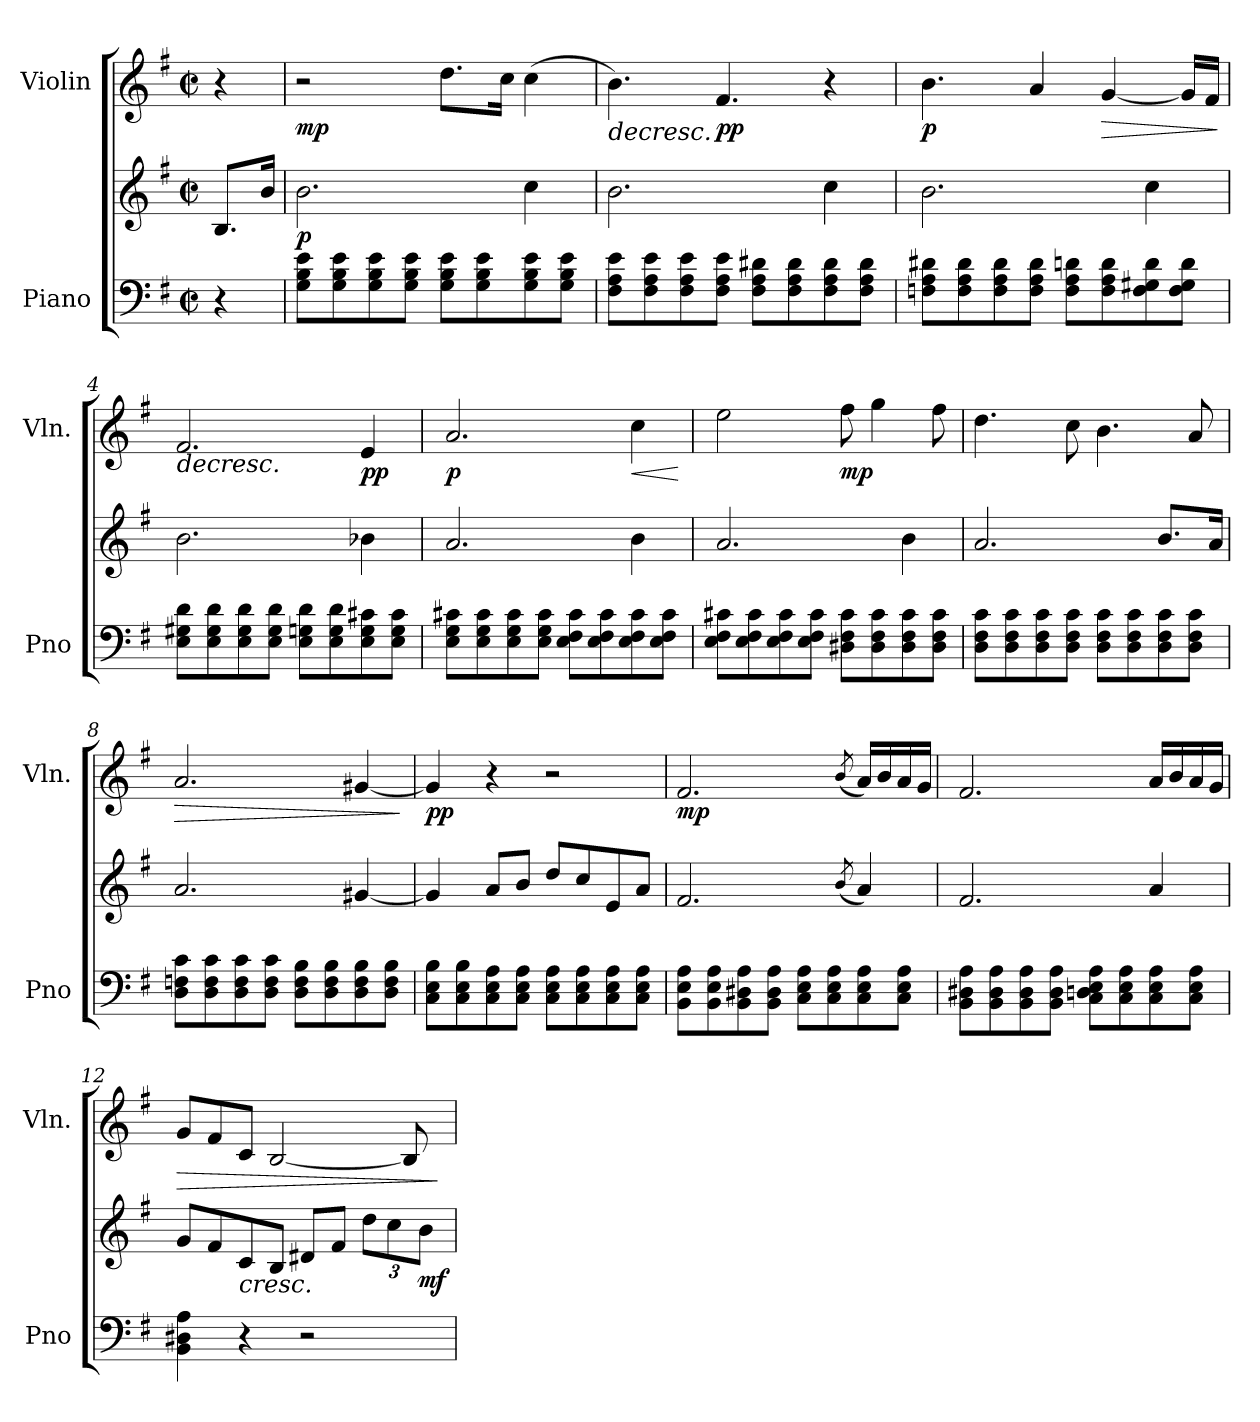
**kern	**kern	**dynam	**kern	**dynam
*part2	*part2	*part2	*part1	*part1
*staff3	*staff2	*staff2/3	*staff1	*staff1
*I"Piano	*	*	*I"Violin	*
*I'Pno	*	*	*I'Vln.	*
*clefF4	*clefG2	*	*clefG2	*
*k[f#]	*k[f#]	*	*k[f#]	*
*M2/2	*M2/2	*	*M2/2	*
*met(c|)	*met(c|)	*	*met(c|)	*
*MM50	*MM50	*	*MM50	*
=	=	=	=	=
4r	8.B/L	.	4r	.
.	16b/Jk	.	.	.
=1	=1	=1	=1	=1
!	!	!LO:DY:b	!	!LO:DY:b
8G\ 8B\ 8e\L	2.b\	p	2r	mp
8G\ 8B\ 8e\	.	.	.	.
8G\ 8B\ 8e\	.	.	.	.
8G\ 8B\ 8e\J	.	.	.	.
8G\ 8B\ 8e\L	.	.	8.dd\L	.
8G\ 8B\ 8e\	.	.	.	.
.	.	.	16cc\Jk	.
8G\ 8B\ 8e\	4cc\	.	(4cc\	.
8G\ 8B\ 8e\J	.	.	.	.
=2	=2	=2	=2	=2
!	!	!	!	!LO:HP:b
8F#\ 8A\ 8e\L	2.b\	.	4.b\)	>
8F#\ 8A\ 8e\	.	.	.	.
8F#\ 8A\ 8e\	.	.	.	.
!	!	!	!	!LO:DY:b
8F#\ 8A\ 8e\J	.	.	4.f#/	pp
8F#\ 8A\ 8d#X\L	.	.	.	.
8F#\ 8A\ 8d#\	.	.	.	.
8F#\ 8A\ 8d#\	4cc\	.	4r	.
8F#\ 8A\ 8d#\J	.	.	.	.
.	.	.	.	]
=3	=3	=3	=3	=3
!	!	!	!	!LO:DY:b
8Fn\ 8A\ 8d#X\L	2.b\	.	4.b\	p
8F\ 8A\ 8d#\	.	.	.	.
8F\ 8A\ 8d#\	.	.	.	.
8F\ 8A\ 8d#\J	.	.	4a/	.
8F\ 8A\ 8dn\L	.	.	.	.
!	!	!	!	!LO:HP:b
8F\ 8A\ 8d\	.	.	[4g/	>
8F\ 8G#X\ 8d\	4cc\	.	.	.
8F\ 8G#\ 8d\J	.	.	16g/LL]	.
.	.	.	16f#/JJ	.
.	.	.	.	]
!!LO:LB:g=z
=4	=4	=4	=4	=4
!	!	!	!	!LO:HP:b
8E\ 8G#X\ 8d\L	2.b\	.	2.f#/	>
8E\ 8G#\ 8d\	.	.	.	.
8E\ 8G#\ 8d\	.	.	.	.
8E\ 8G#\ 8d\J	.	.	.	.
8E\ 8Gn\ 8d\L	.	.	.	.
8E\ 8G\ 8d\	.	.	.	.
!	!	!	!	!LO:DY:b
8E\ 8G\ 8c#X\	4b-X\	.	4e/	pp
8E\ 8G\ 8c#\J	.	.	.	.
.	.	.	.	]
=5	=5	=5	=5	=5
!	!	!	!	!LO:DY:b
8E\ 8G\ 8c#X\L	2.a/	.	2.a/	p
8E\ 8G\ 8c#\	.	.	.	.
8E\ 8G\ 8c#\	.	.	.	.
8E\ 8G\ 8c#\J	.	.	.	.
8E\ 8F#\ 8c#\L	.	.	.	.
8E\ 8F#\ 8c#\	.	.	.	.
!	!	!	!	!LO:HP:b
8E\ 8F#\ 8c#\	4b\	.	4cc\	<
8E\ 8F#\ 8c#\J	.	.	.	.
.	.	.	.	[
=6	=6	=6	=6	=6
8E\ 8F#\ 8c#X\L	2.a/	.	2ee\	.
8E\ 8F#\ 8c#\	.	.	.	.
8E\ 8F#\ 8c#\	.	.	.	.
8E\ 8F#\ 8c#\J	.	.	.	.
!	!	!	!	!LO:DY:b
8D#X\ 8F#\ 8c#\L	.	.	8ff#\	mp
8D#\ 8F#\ 8c#\	.	.	4gg\	.
8D#\ 8F#\ 8c#\	4b\	.	.	.
8D#\ 8F#\ 8c#\J	.	.	8ff#\	.
!!LO:LB:g=z
=7	=7	=7	=7	=7
8D\ 8F#\ 8c\L	2.a/	.	4.dd\	.
8D\ 8F#\ 8c\	.	.	.	.
8D\ 8F#\ 8c\	.	.	.	.
8D\ 8F#\ 8c\J	.	.	8cc\	.
8D\ 8F#\ 8c\L	.	.	4.b\	.
8D\ 8F#\ 8c\	.	.	.	.
8D\ 8F#\ 8c\	8.b/L	.	.	.
8D\ 8F#\ 8c\J	.	.	8a/	.
.	16a/Jk	.	.	.
=8	=8	=8	=8	=8
!	!	!	!	!LO:HP:b
8D\ 8Fn\ 8c\L	2.a/	.	2.a/	>
8D\ 8F\ 8c\	.	.	.	.
8D\ 8F\ 8c\	.	.	.	.
8D\ 8F\ 8c\J	.	.	.	.
8D\ 8F\ 8B\L	.	.	.	.
8D\ 8F\ 8B\	.	.	.	.
8D\ 8F\ 8B\	[4g#X/	.	[4g#X/	.
8D\ 8F\ 8B\J	.	.	.	.
.	.	.	.	]
=9	=9	=9	=9	=9
!	!	!	!	!LO:DY:b
8C\ 8E\ 8B\L	4g#/]	.	4g#/]	pp
8C\ 8E\ 8B\	.	.	.	.
8C\ 8E\ 8A\	8a/L	.	4r	.
8C\ 8E\ 8A\J	8b/J	.	.	.
8C\ 8E\ 8A\L	8dd/L	.	2r	.
8C\ 8E\ 8A\	8cc/	.	.	.
8C\ 8E\ 8A\	8e/	.	.	.
8C\ 8E\ 8A\J	8a/J	.	.	.
=10	=10	=10	=10	=10
!	!	!	!	!LO:DY:b
8BB\ 8E\ 8A\L	2.f#/	.	2.f#/	mp
8BB\ 8E\ 8A\	.	.	.	.
8BB\ 8D#X\ 8A\	.	.	.	.
8BB\ 8D#\ 8A\J	.	.	.	.
8C\ 8E\ 8A\L	.	.	.	.
8C\ 8E\ 8A\	.	.	.	.
.	(8qb/	.	(8qb/	.
8C\ 8E\ 8A\	4a/)	.	16a/LL)	.
.	.	.	16b/	.
8C\ 8E\ 8A\J	.	.	16a/	.
.	.	.	16g/JJ	.
!!LO:PB:g=z
=11	=11	=11	=11	=11
8BB\ 8D#X\ 8A\L	2.f#/	.	2.f#/	.
8BB\ 8D#\ 8A\	.	.	.	.
8BB\ 8D#\ 8A\	.	.	.	.
8BB\ 8D#\ 8A\J	.	.	.	.
8C\ 8Dn\ 8E\ 8A\L	.	.	.	.
8C\ 8E\ 8A\	.	.	.	.
8C\ 8E\ 8A\	4a/	.	16a/LL	.
.	.	.	16b/	.
8C\ 8E\ 8A\J	.	.	16a/	.
.	.	.	16g/JJ	.
=12	=12	=12	=12	=12
!	!	!	!	!LO:HP:b
4BB\ 4D#X\ 4A\	8g/L	.	8g/L	>
.	8f#/	.	8f#/	.
!	!	!LO:HP:b	!	!
4r	8c/	<	8c/J	.
.	8B/J	.	[2B/	.
2r	8d#X/L	.	.	.
.	8f#/J	.	.	.
*	*Xbrackettup	*	*	*
.	12dd\L	.	.	.
.	12cc\	.	.	.
.	.	.	8B/]	.
!	!	!LO:DY:b	!	!
.	12b\J	mf	.	.
.	.	[	.	]
=	=	=	=	=
*-	*-	*-	*-	*-
